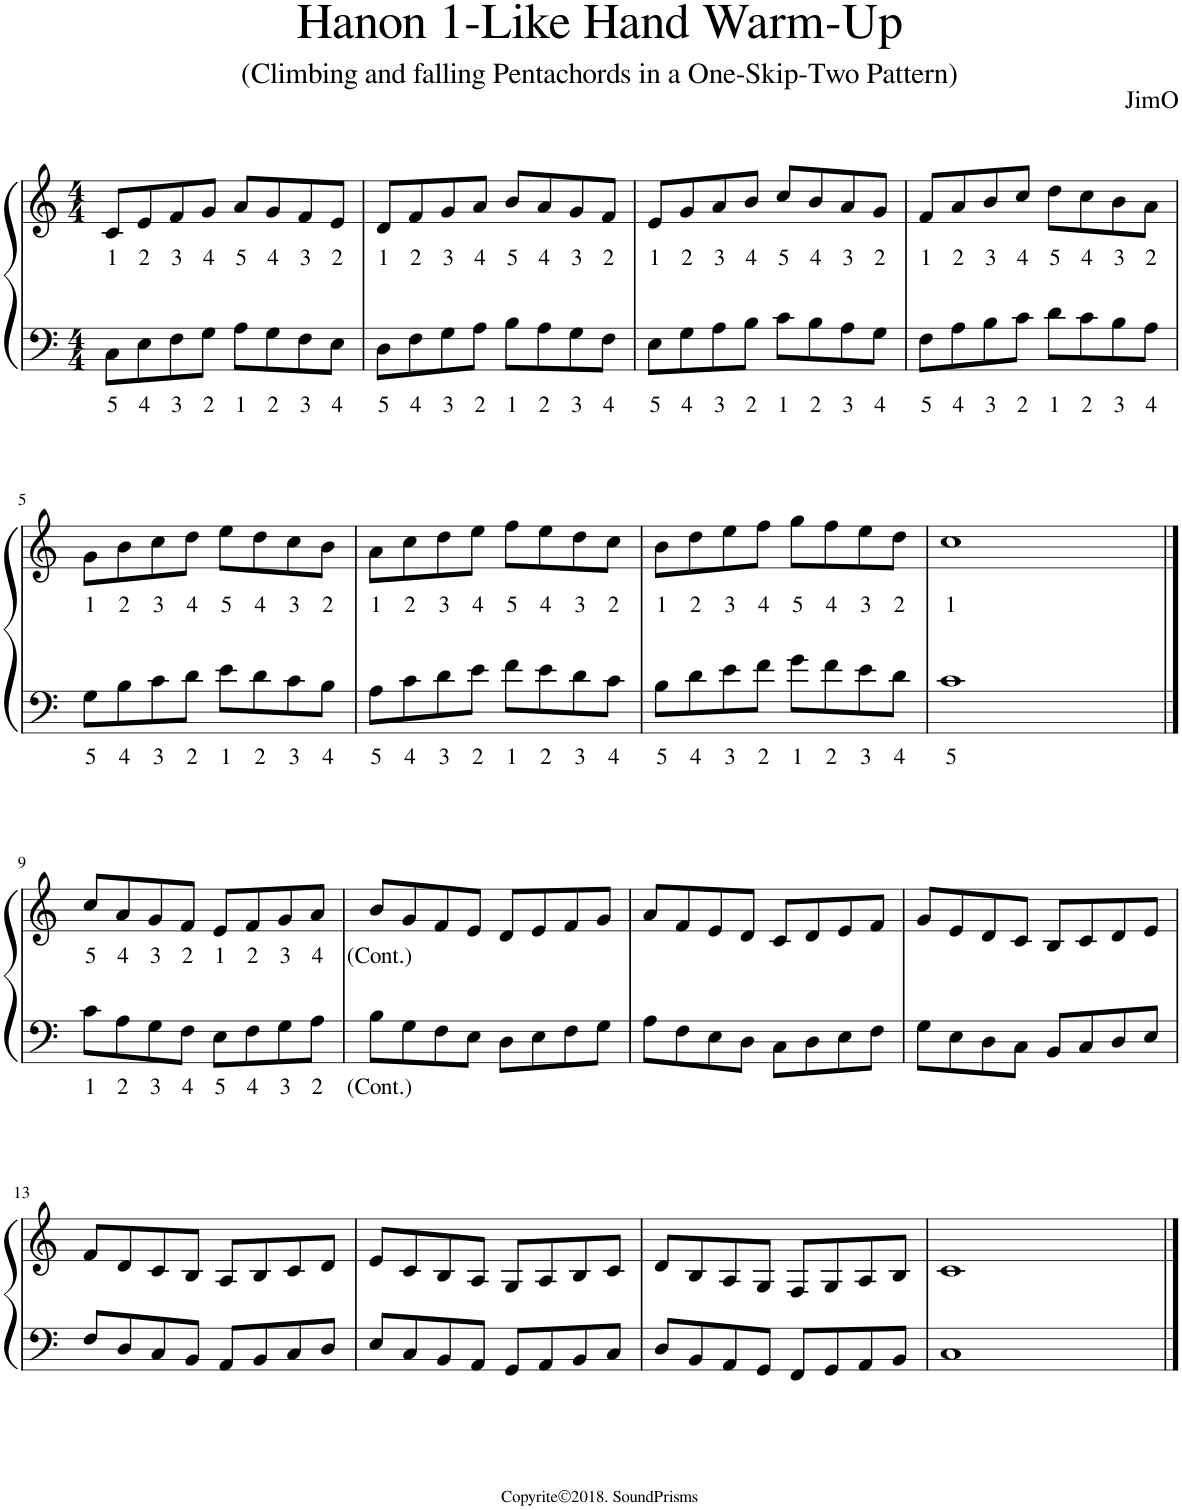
**kern	**text	**kern	**text
*part1	*part1	*part1	*part1
*staff2	*staff2	*staff1	*staff1
*I"Piano	*	*	*
*I'Pno.	*	*	*
*clefF4	*	*clefG2	*
*k[]	*	*k[]	*
*M4/4	*	*M4/4	*
=1	=1	=1	=1
!	!LO:LY:b	!	!LO:LY:b
8C\L	5	8c/L	1
!	!LO:LY:b	!	!LO:LY:b
8E\	4	8e/	2
!	!LO:LY:b	!	!LO:LY:b
8F\	3	8f/	3
!	!LO:LY:b	!	!LO:LY:b
8G\J	2	8g/J	4
!	!LO:LY:b	!	!LO:LY:b
8A\L	1	8a/L	5
!	!LO:LY:b	!	!LO:LY:b
8G\	2	8g/	4
!	!LO:LY:b	!	!LO:LY:b
8F\	3	8f/	3
!	!LO:LY:b	!	!LO:LY:b
8E\J	4	8e/J	2
=2	=2	=2	=2
!	!LO:LY:b	!	!LO:LY:b
8D\L	5	8d/L	1
!	!LO:LY:b	!	!LO:LY:b
8F\	4	8f/	2
!	!LO:LY:b	!	!LO:LY:b
8G\	3	8g/	3
!	!LO:LY:b	!	!LO:LY:b
8A\J	2	8a/J	4
!	!LO:LY:b	!	!LO:LY:b
8B\L	1	8b/L	5
!	!LO:LY:b	!	!LO:LY:b
8A\	2	8a/	4
!	!LO:LY:b	!	!LO:LY:b
8G\	3	8g/	3
!	!LO:LY:b	!	!LO:LY:b
8F\J	4	8f/J	2
=3	=3	=3	=3
!	!LO:LY:b	!	!LO:LY:b
8E\L	5	8e/L	1
!	!LO:LY:b	!	!LO:LY:b
8G\	4	8g/	2
!	!LO:LY:b	!	!LO:LY:b
8A\	3	8a/	3
!	!LO:LY:b	!	!LO:LY:b
8B\J	2	8b/J	4
!	!LO:LY:b	!	!LO:LY:b
8c\L	1	8cc/L	5
!	!LO:LY:b	!	!LO:LY:b
8B\	2	8b/	4
!	!LO:LY:b	!	!LO:LY:b
8A\	3	8a/	3
!	!LO:LY:b	!	!LO:LY:b
8G\J	4	8g/J	2
=4	=4	=4	=4
!	!LO:LY:b	!	!LO:LY:b
8F\L	5	8f/L	1
!	!LO:LY:b	!	!LO:LY:b
8A\	4	8a/	2
!	!LO:LY:b	!	!LO:LY:b
8B\	3	8b/	3
!	!LO:LY:b	!	!LO:LY:b
8c\J	2	8cc/J	4
!	!LO:LY:b	!	!LO:LY:b
8d\L	1	8dd\L	5
!	!LO:LY:b	!	!LO:LY:b
8c\	2	8cc\	4
!	!LO:LY:b	!	!LO:LY:b
8B\	3	8b\	3
!	!LO:LY:b	!	!LO:LY:b
8A\J	4	8a\J	2
!!LO:LB:g=z
=5	=5	=5	=5
!	!LO:LY:b	!	!LO:LY:b
8G\L	5	8g\L	1
!	!LO:LY:b	!	!LO:LY:b
8B\	4	8b\	2
!	!LO:LY:b	!	!LO:LY:b
8c\	3	8cc\	3
!	!LO:LY:b	!	!LO:LY:b
8d\J	2	8dd\J	4
!	!LO:LY:b	!	!LO:LY:b
8e\L	1	8ee\L	5
!	!LO:LY:b	!	!LO:LY:b
8d\	2	8dd\	4
!	!LO:LY:b	!	!LO:LY:b
8c\	3	8cc\	3
!	!LO:LY:b	!	!LO:LY:b
8B\J	4	8b\J	2
=6	=6	=6	=6
!	!LO:LY:b	!	!LO:LY:b
8A\L	5	8a\L	1
!	!LO:LY:b	!	!LO:LY:b
8c\	4	8cc\	2
!	!LO:LY:b	!	!LO:LY:b
8d\	3	8dd\	3
!	!LO:LY:b	!	!LO:LY:b
8e\J	2	8ee\J	4
!	!LO:LY:b	!	!LO:LY:b
8f\L	1	8ff\L	5
!	!LO:LY:b	!	!LO:LY:b
8e\	2	8ee\	4
!	!LO:LY:b	!	!LO:LY:b
8d\	3	8dd\	3
!	!LO:LY:b	!	!LO:LY:b
8c\J	4	8cc\J	2
=7	=7	=7	=7
!	!LO:LY:b	!	!LO:LY:b
8B\L	5	8b\L	1
!	!LO:LY:b	!	!LO:LY:b
8d\	4	8dd\	2
!	!LO:LY:b	!	!LO:LY:b
8e\	3	8ee\	3
!	!LO:LY:b	!	!LO:LY:b
8f\J	2	8ff\J	4
!	!LO:LY:b	!	!LO:LY:b
8g\L	1	8gg\L	5
!	!LO:LY:b	!	!LO:LY:b
8f\	2	8ff\	4
!	!LO:LY:b	!	!LO:LY:b
8e\	3	8ee\	3
!	!LO:LY:b	!	!LO:LY:b
8d\J	4	8dd\J	2
=8	=8	=8	=8
!	!LO:LY:b	!	!LO:LY:b
1c	5	1cc	1
!!LO:LB:g=z
==9	==9	==9	==9
!	!LO:LY:b	!	!LO:LY:b
8c\L	1	8cc/L	5
!	!LO:LY:b	!	!LO:LY:b
8A\	2	8a/	4
!	!LO:LY:b	!	!LO:LY:b
8G\	3	8g/	3
!	!LO:LY:b	!	!LO:LY:b
8F\J	4	8f/J	2
!	!LO:LY:b	!	!LO:LY:b
8E\L	5	8e/L	1
!	!LO:LY:b	!	!LO:LY:b
8F\	4	8f/	2
!	!LO:LY:b	!	!LO:LY:b
8G\	3	8g/	3
!	!LO:LY:b	!	!LO:LY:b
8A\J	2	8a/J	4
=10	=10	=10	=10
!	!LO:LY:b	!	!LO:LY:b
8B\L	(Cont.)	8b/L	(Cont.)
8G\	.	8g/	.
8F\	.	8f/	.
8E\J	.	8e/J	.
8D\L	.	8d/L	.
8E\	.	8e/	.
8F\	.	8f/	.
8G\J	.	8g/J	.
=11	=11	=11	=11
8A\L	.	8a/L	.
8F\	.	8f/	.
8E\	.	8e/	.
8D\J	.	8d/J	.
8C\L	.	8c/L	.
8D\	.	8d/	.
8E\	.	8e/	.
8F\J	.	8f/J	.
=12	=12	=12	=12
8G\L	.	8g/L	.
8E\	.	8e/	.
8D\	.	8d/	.
8C\J	.	8c/J	.
8BB/L	.	8B/L	.
8C/	.	8c/	.
8D/	.	8d/	.
8E/J	.	8e/J	.
!!LO:LB:g=z
=13	=13	=13	=13
8F/L	.	8f/L	.
8D/	.	8d/	.
8C/	.	8c/	.
8BB/J	.	8B/J	.
8AA/L	.	8A/L	.
8BB/	.	8B/	.
8C/	.	8c/	.
8D/J	.	8d/J	.
=14	=14	=14	=14
8E/L	.	8e/L	.
8C/	.	8c/	.
8BB/	.	8B/	.
8AA/J	.	8A/J	.
8GG/L	.	8G/L	.
8AA/	.	8A/	.
8BB/	.	8B/	.
8C/J	.	8c/J	.
=15	=15	=15	=15
8D/L	.	8d/L	.
8BB/	.	8B/	.
8AA/	.	8A/	.
8GG/J	.	8G/J	.
8FF/L	.	8F/L	.
8GG/	.	8G/	.
8AA/	.	8A/	.
8BB/J	.	8B/J	.
=16	=16	=16	=16
1C	.	1c	.
==	==	==	==
*-	*-	*-	*-
